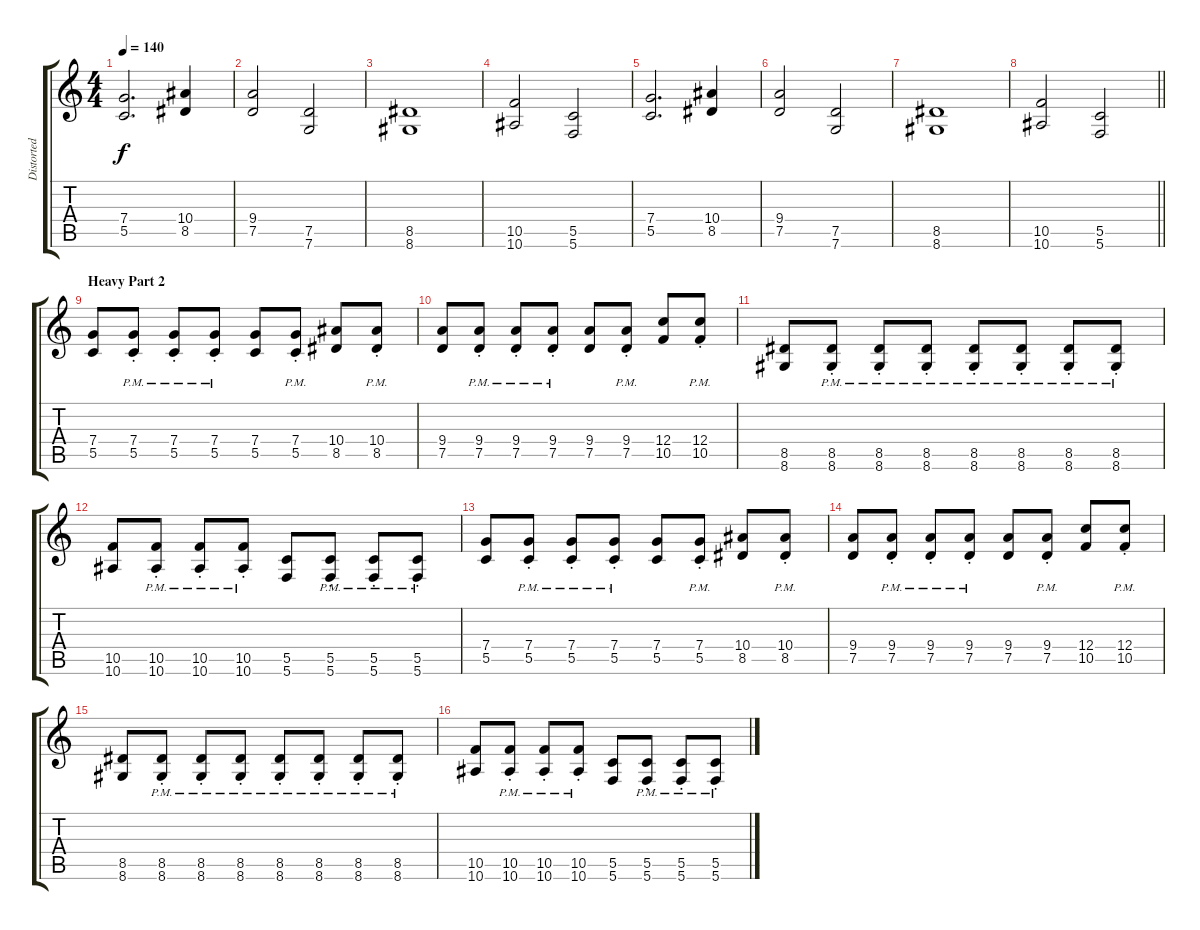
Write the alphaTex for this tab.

\track ("Distorted" "Distorted") {instrument distortionguitar}
\staff {score tabs}
\tuning (D4 A3 F3 C3 G2 C2) {hide}
\ts (4 4)
\tempo 140
\clef g2
\ks c
(7.4 5.5).2{d dy f} (10.4 8.5).4 |
(9.4 7.5).2 (7.5 7.6).2 |
(8.5 8.6).1 |
(10.5 10.6).2 (5.5 5.6).2 |
(7.4 5.5).2{d} (10.4 8.5).4 |
(9.4 7.5).2 (7.5 7.6).2 |
(8.5 8.6).1 |
\barLineRight lightlight
(10.5 10.6).2 (5.5 5.6).2 |
\section ("" "Heavy Part 2")
(7.4 5.5).8 (7.4{pm st} 5.5{pm st}).8 (7.4{pm st} 5.5{pm st}).8 (7.4{pm st} 5.5{pm st}).8 (7.4 5.5).8 (7.4{pm st} 5.5{pm st}).8 (10.4 8.5).8 (10.4{pm st} 8.5{pm st}).8 |
(9.4 7.5).8 (9.4{pm st} 7.5{pm st}).8 (9.4{pm st} 7.5{pm st}).8 (9.4{pm st} 7.5{pm st}).8 (9.4 7.5).8 (9.4{pm st} 7.5{pm st}).8 (12.4 10.5).8 (12.4{pm st} 10.5{pm st}).8 |
(8.5 8.6).8 (8.5{pm st} 8.6{pm st}).8 (8.5{pm st} 8.6{pm st}).8 (8.5{pm st} 8.6{pm st}).8 (8.5{pm st} 8.6{pm st}).8 (8.5{pm st} 8.6{pm st}).8 (8.5{pm st} 8.6{pm st}).8 (8.5{pm st} 8.6{pm st}).8 |
(10.5 10.6).8 (10.5{pm st} 10.6{pm st}).8 (10.5{pm st} 10.6{pm st}).8 (10.5{pm st} 10.6{pm st}).8 (5.5 5.6).8 (5.5{pm st} 5.6{pm st}).8 (5.5{pm st} 5.6{pm st}).8 (5.5{pm st} 5.6{pm st}).8 |
(7.4 5.5).8 (7.4{pm st} 5.5{pm st}).8 (7.4{pm st} 5.5{pm st}).8 (7.4{pm st} 5.5{pm st}).8 (7.4 5.5).8 (7.4{pm st} 5.5{pm st}).8 (10.4 8.5).8 (10.4{pm st} 8.5{pm st}).8 |
(9.4 7.5).8 (9.4{pm st} 7.5{pm st}).8 (9.4{pm st} 7.5{pm st}).8 (9.4{pm st} 7.5{pm st}).8 (9.4 7.5).8 (9.4{pm st} 7.5{pm st}).8 (12.4 10.5).8 (12.4{pm st} 10.5{pm st}).8 |
(8.5 8.6).8 (8.5{pm st} 8.6{pm st}).8 (8.5{pm st} 8.6{pm st}).8 (8.5{pm st} 8.6{pm st}).8 (8.5{pm st} 8.6{pm st}).8 (8.5{pm st} 8.6{pm st}).8 (8.5{pm st} 8.6{pm st}).8 (8.5{pm st} 8.6{pm st}).8 |
(10.5 10.6).8 (10.5{pm st} 10.6{pm st}).8 (10.5{pm st} 10.6{pm st}).8 (10.5{pm st} 10.6{pm st}).8 (5.5 5.6).8 (5.5{pm st} 5.6{pm st}).8 (5.5{pm st} 5.6{pm st}).8 (5.5{pm st} 5.6{pm st}).8
